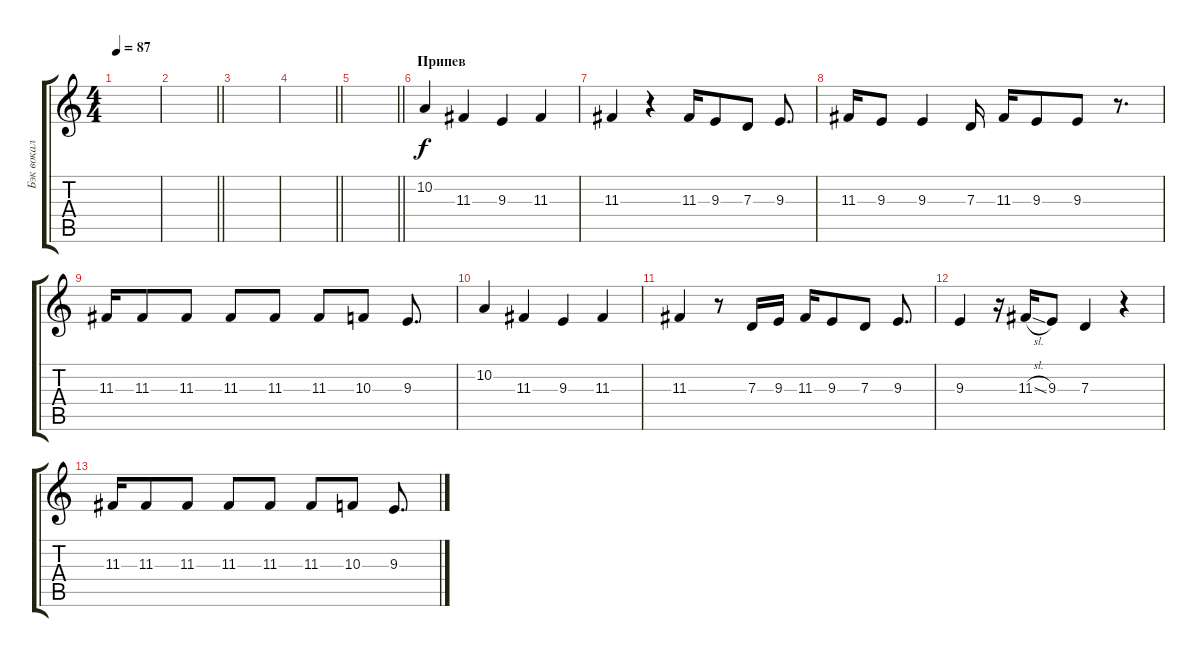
\track ("Бэк вокал" "Бэк вокал") {instrument honkytonkpiano}
\staff {score tabs}
\tuning (E4 B3 G3 D3 A2 E2) {hide}
\ts (4 4)
\tempo 87
\clef g2
\ks c
|
\barLineRight lightlight
|
|
\barLineRight lightlight
|
\barLineRight lightlight
|
\section ("" "Припев")
10.2.4 11.3.4 9.3.4 11.3.4 |
11.3.4 r.4 11.3.16 9.3.8 7.3.8 9.3.8{d} |
11.3.16 9.3.8 9.3.4 7.3.16 11.3.16 9.3.8 9.3.8 r.8{d} |
11.3.16 11.3.8 11.3.8 11.3.8 11.3.8 11.3.8 10.3.8 9.3.8{d} |
10.2.4 11.3.4 9.3.4 11.3.4 |
11.3.4 r.8 7.3.16 9.3.16 11.3.16 9.3.8 7.3.8 9.3.8{d} |
9.3.4 r.16 11.3{sl}.16 9.3.8 7.3.4 r.4 |
11.3.16 11.3.8 11.3.8 11.3.8 11.3.8 11.3.8 10.3.8 9.3.8{d}
